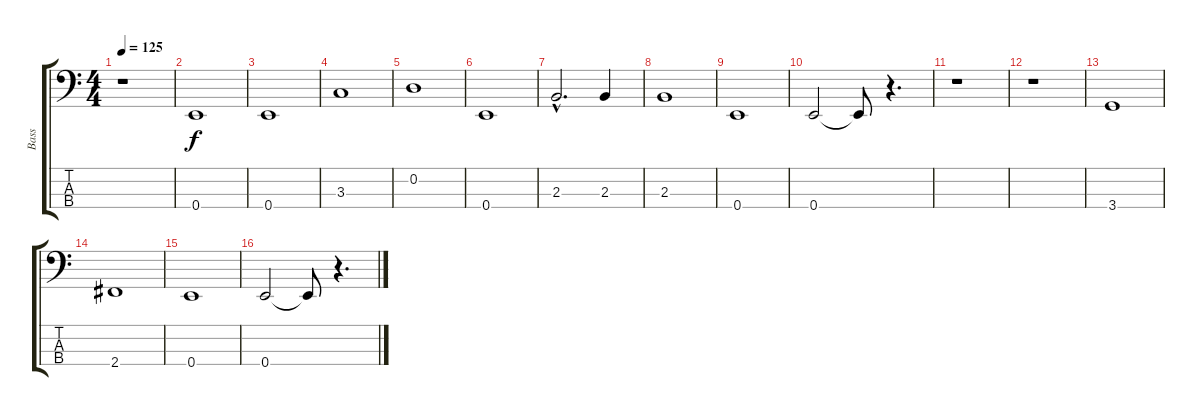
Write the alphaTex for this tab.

\track ("Bass" "Bass") {instrument fretlessbass}
\staff {score tabs}
\tuning (G2 D2 A1 E1) {hide}
\ts (4 4)
\tempo 125
\clef f4
\ks c
r.1{dy f} |
0.4.1 |
0.4.1 |
3.3.1 |
0.2.1 |
0.4.1 |
2.3{hac}.2{d} 2.3.4 |
2.3.1 |
0.4.1 |
0.4.2 0.4{t}.8 r.4{d} |
r.1 |
r.1 |
3.4.1 |
2.4.1 |
0.4.1 |
0.4.2 0.4{t}.8 r.4{d}
